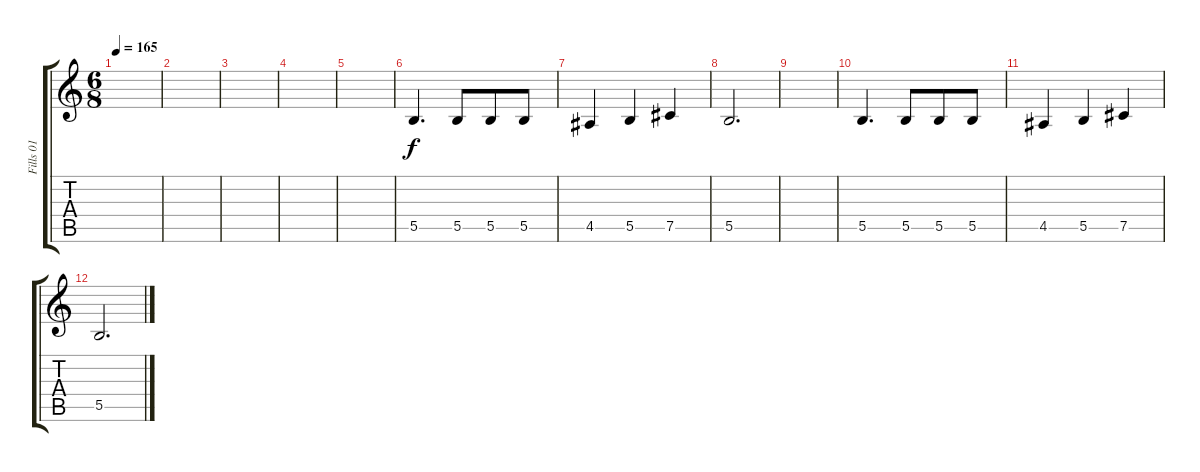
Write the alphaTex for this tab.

\track ("Fills 01" "Fills 01") {instrument overdrivenguitar}
\staff {score tabs}
\tuning (Db4 Ab3 E3 B2 Gb2 B1) {hide}
\ts (6 8)
\tempo 165
\clef g2
\ks c
|
|
|
|
|
5.5.4{d} 5.5.8 5.5.8 5.5.8 |
4.5.4 5.5.4 7.5.4 |
5.5.2{d} |
|
5.5.4{d} 5.5.8 5.5.8 5.5.8 |
4.5.4 5.5.4 7.5.4 |
5.5.2{d}
